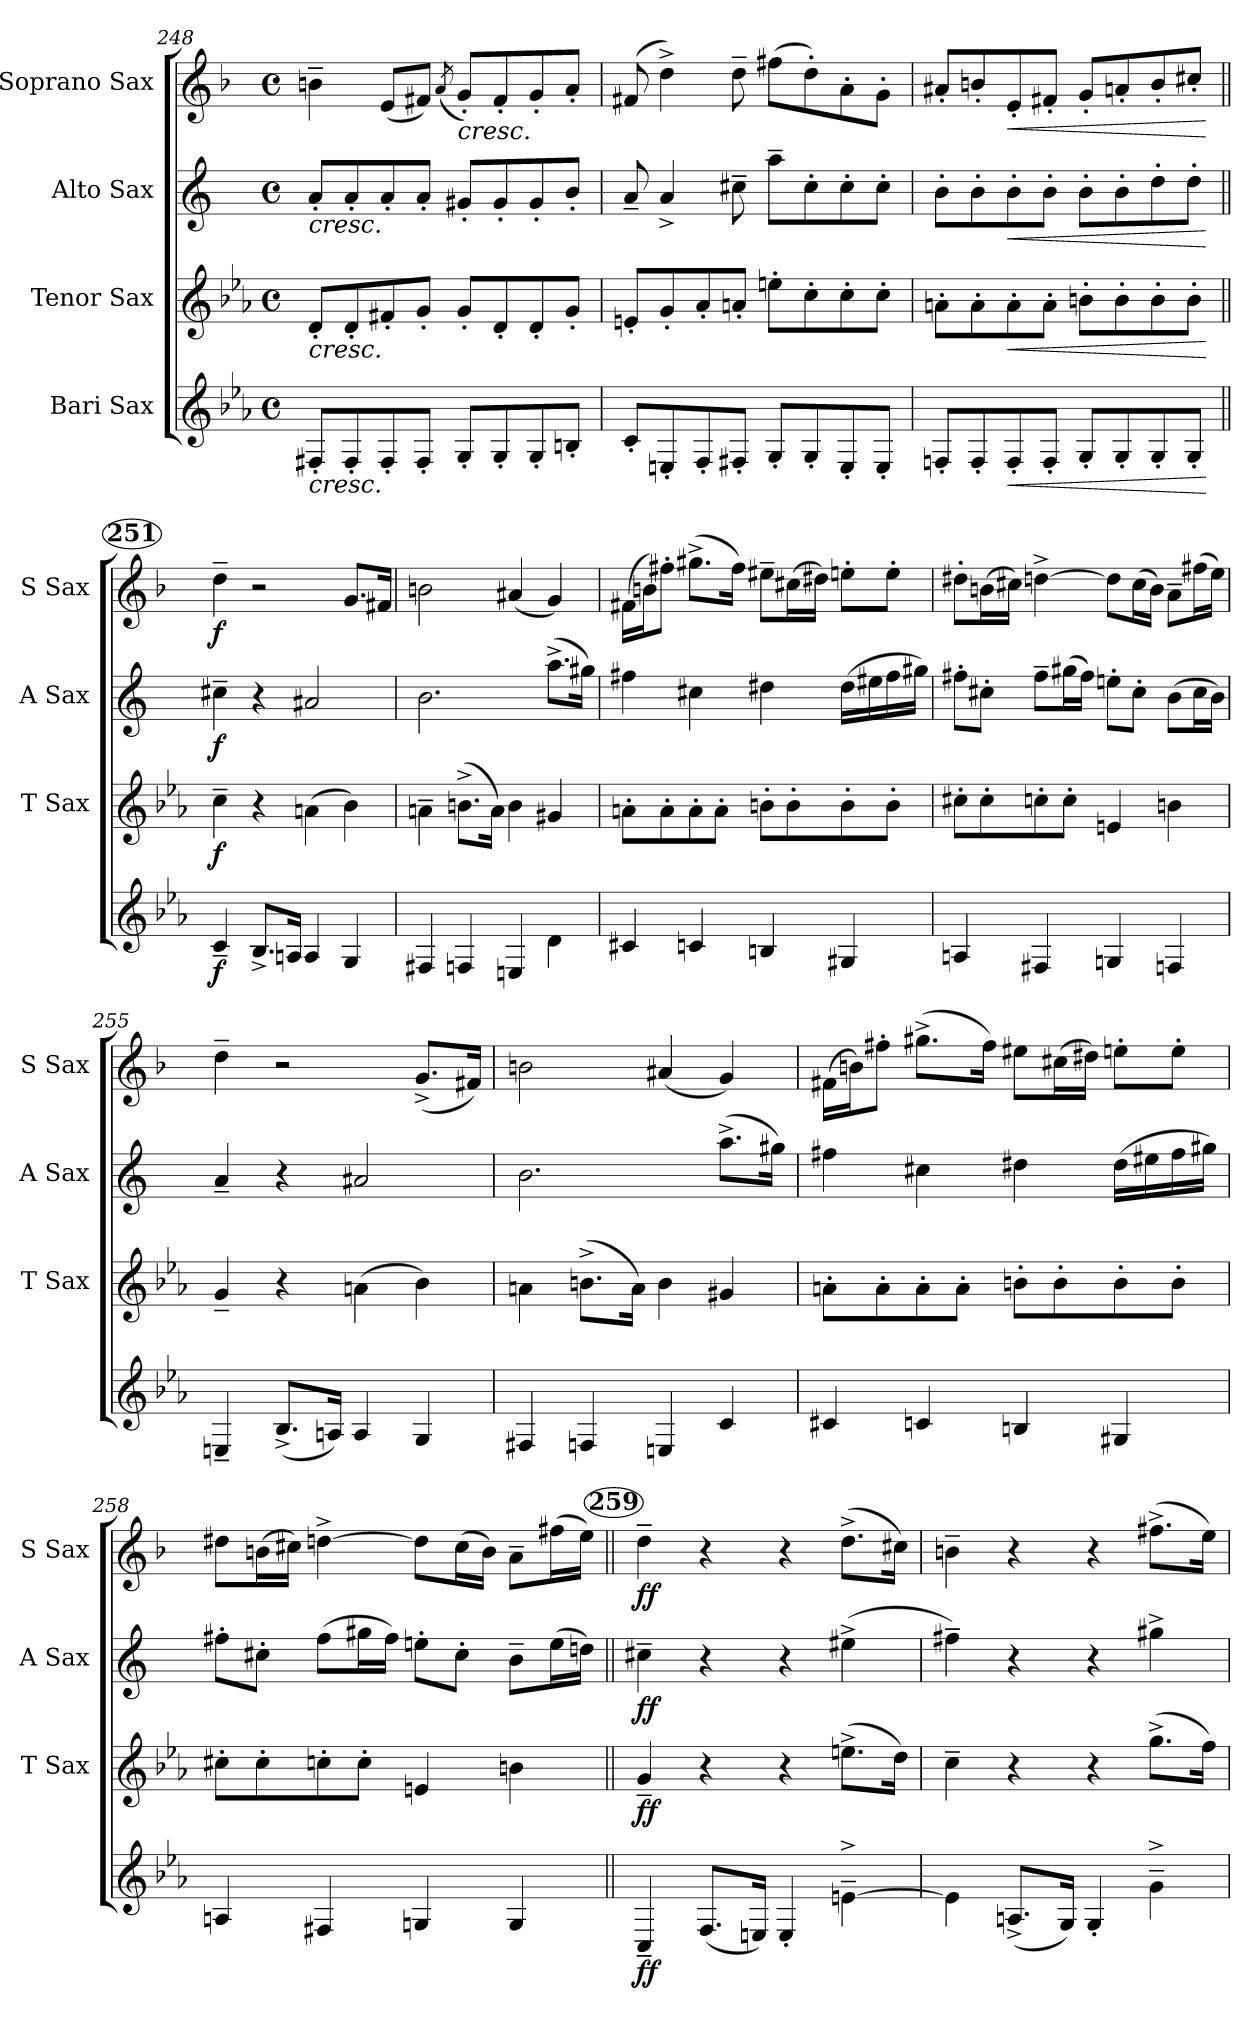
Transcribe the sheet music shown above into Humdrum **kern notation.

**kern	**dynam	**kern	**dynam	**kern	**dynam	**kern	**dynam
*part4	*part4	*part3	*part3	*part2	*part2	*part1	*part1
*staff4	*staff4	*staff3	*staff3	*staff2	*staff2	*staff1	*staff1
*I"Bari Sax	*	*I"Tenor Sax	*	*I"Alto Sax	*	*I"Soprano Sax	*
*	*	*I'T Sax	*	*I'A Sax	*	*I'S Sax	*
*clefG2	*	*clefG2	*	*clefG2	*	*clefG2	*
*ITrd12c21	*	*ITrd8c14	*	*ITrd5c9	*	*ITrd1c2	*
*k[b-e-a-]	*	*k[b-e-a-]	*	*k[b-e-a-]	*	*k[b-e-a-]	*
*E-:	*	*E-:	*	*E-:	*	*E-:	*
*M4/4	*	*M4/4	*	*M4/4	*	*M4/4	*
*met(c)	*	*met(c)	*	*met(c)	*	*met(c)	*
=248	=248	=248	=248	=248	=248	=248	=248
!	!	!	!	!LO:TX:b:i:t=cresc.	!	!	!
!	!	!LO:TX:b:i:t=cresc.	!	!	!	!	!
!LO:TX:b:i:t=cresc.	!	!	!	!	!	!	!
8FF#X'</L	.	8D'</L	.	8c'</L	.	4an~>\	.
8FF#'</	.	8D'</	.	8c'</	.	.	.
8FF#'</	.	8F#X'</	.	8c'</	.	(<8d/L	.
8FF#'</J	.	8G'</J	.	8c'</J	.	8en/J)	.
.	.	.	.	.	.	(<8qg/	.
!	!	!	!	!	!	!LO:TX:b:i:t=cresc.	!
8GG'</L	.	8G'</L	.	8Bn'</L	.	8f'</L)	.
8GG'</	.	8D'</	.	8B'</	.	8e'</	.
8GG'</	.	8D'</	.	8B'</	.	8f'</	.
8BBn'</J	.	8G'</J	.	8d'</J	.	8g'</J	.
=249	=249	=249	=249	=249	=249	=249	=249
8C'</L	.	8En'</L	.	8c~</	.	(8en/	.
8EEn'</	.	8G'</	.	4c^</	.	4cc^>\)	.
8FF'</	.	8A-'</	.	.	.	.	.
8FF#X'</J	.	8An'</J	.	8en~>\	.	8cc~>\	.
8GG'</L	.	8en'>\L	.	8cc~>\L	.	(>8een\L	.
8GG'</	.	8c'>\	.	8e'>\	.	8cc'>\)	.
8EE'</	.	8c'>\	.	8e'>\	.	8g'>\	.
8EE'</J	.	8c'>\J	.	8e'>\J	.	8f'>\J	.
=250	=250	=250	=250	=250	=250	=250	=250
8FFn'</L	.	8An'>\L	.	8d'>\L	.	8g#X'</L	.
8FF'</	.	8A'>\	.	8d'>\	.	8an'</	.
!	!LO:HP:b	!	!LO:HP:b	!	!LO:HP:b	!	!LO:HP:b
8FF'</	<	8A'>\	<	8d'>\	<	8d'</	<
8FF'</J	.	8A'>\J	.	8d'>\J	.	8en'</J	.
8GG'</L	.	8Bn'>\L	.	8d'>\L	.	8f'</L	.
8GG'</	.	8B'>\	.	8d'>\	.	8gn'</	.
8GG'</	.	8B'>\	.	8f'>\	.	8a'</	.
8GG'</J	.	8B'>\J	.	8f'>\J	.	8bn'</J	.
.	[	.	[	.	[	.	[
!!LO:REH:place=s1:a:B:enc=circle:fs=10:t=251
=251||	=251||	=251||	=251||	=251||	=251||	=251||	=251||
!	!LO:DY:b	!	!LO:DY:b	!	!LO:DY:b	!	!LO:DY:b
4C~</	f	4c~>\	f	4en~>\	f	4cc~>\	f
8.BB-^</L	.	4r	.	4r	.	2r	.
16AAn/Jk	.	.	.	.	.	.	.
4AA</	.	(>4An\	.	2c#X/	.	.	.
4GG</	.	4B-\)	.	.	.	8.f/L	.
.	.	.	.	.	.	16en/Jk	.
=252	=252	=252	=252	=252	=252	=252	=252
4FF#X</	.	4An~>\	.	2.d\	.	2an\	.
4FFn</	.	(>8.Bn^>\L	.	.	.	.	.
.	.	16A\Jk)	.	.	.	.	.
4EEn</	.	4B>\	.	.	.	(<4g#X/	.
4D>\	.	4G#X</	.	(>8.cc^>\L	.	4f/)	.
.	.	.	.	16bn\Jk)	.	.	.
!!LO:LB:g=z
=253	=253	=253	=253	=253	=253	=253	=253
4C#X</	.	8An'>\L	.	4an>\	.	(>16en\LL	.
.	.	.	.	.	.	16an\J)	.
.	.	8A'>\	.	.	.	8een'>\J	.
4Cn</	.	8A'>\	.	4en>\	.	(>8.ff#X^>\L	.
.	.	8A'>\J	.	.	.	.	.
.	.	.	.	.	.	16ee\Jk)	.
4BBn</	.	8Bn'>\L	.	4f#X>\	.	8dd#X~>\L	.
.	.	8B'>\	.	.	.	(>16bn\L	.
.	.	.	.	.	.	16cc#X\JJ)	.
4GG#X</	.	8B'>\	.	(>16f#\LL	.	8ddn'>\L	.
.	.	.	.	16g#X\	.	.	.
.	.	8B'>\J	.	16a\	.	8dd'>\J	.
.	.	.	.	16bn\JJ)	.	.	.
=254	=254	=254	=254	=254	=254	=254	=254
4AAn</	.	8c#X'>\L	.	8an'>\L	.	8cc#X'>\L	.
.	.	8c#'>\	.	8en'>\J	.	(>16an\L	.
.	.	.	.	.	.	16bn\JJ)	.
4FF#X</	.	8cn'>\	.	8a~>\L	.	[4ccn^>\	.
.	.	8c'>\J	.	(>16bn\L	.	.	.
.	.	.	.	16a\JJ)	.	.	.
4GGn</	.	4En</	.	8gn'>\L	.	8cc\L]	.
.	.	.	.	8e'>\J	.	(>16b\L	.
.	.	.	.	.	.	16a\JJ)	.
4FFn</	.	4Bn>\	.	(>8d\L	.	8g~>\L	.
.	.	.	.	16e\L	.	(>16een\L	.
.	.	.	.	16d\JJ)	.	16dd\JJ)	.
=255	=255	=255	=255	=255	=255	=255	=255
4EEn~</	.	4G~</	.	4c~</	.	4cc~>\	.
(<8.BB-^</L	.	4r	.	4r	.	2r	.
16AAn/Jk)	.	.	.	.	.	.	.
4AA</	.	(>4An\	.	2c#X/	.	.	.
4GG</	.	4B-\)	.	.	.	(<8.f^</L	.
.	.	.	.	.	.	16en/Jk)	.
=256	=256	=256	=256	=256	=256	=256	=256
4FF#X</	.	4An\	.	2.d\	.	2an\	.
4FFn</	.	(>8.Bn^>\L	.	.	.	.	.
.	.	16A\Jk)	.	.	.	.	.
4EEn</	.	4B>\	.	.	.	(<4g#X/	.
4C</	.	4G#X</	.	(>8.cc^>\L	.	4f/)	.
.	.	.	.	16bn\Jk)	.	.	.
=257	=257	=257	=257	=257	=257	=257	=257
4C#X</	.	8An'>\L	.	4an>\	.	(>16en\LL	.
.	.	.	.	.	.	16an\J)	.
.	.	8A'>\	.	.	.	8een'>\J	.
4Cn</	.	8A'>\	.	4en>\	.	(>8.ff#X^>\L	.
.	.	8A'>\J	.	.	.	.	.
.	.	.	.	.	.	16ee\Jk)	.
4BBn</	.	8Bn'>\L	.	4f#X>\	.	8dd#X\L	.
.	.	8B'>\	.	.	.	(>16bn\L	.
.	.	.	.	.	.	16cc#X\JJ)	.
4GG#X</	.	8B'>\	.	(>16f#\LL	.	8ddn'>\L	.
.	.	.	.	16g#X\	.	.	.
.	.	8B'>\J	.	16a\	.	8dd'>\J	.
.	.	.	.	16bn\JJ)	.	.	.
=258	=258	=258	=258	=258	=258	=258	=258
4AAn</	.	8c#X'>\L	.	8an'>\L	.	8cc#X\L	.
.	.	8c#'>\	.	8en'>\J	.	(>16an\L	.
.	.	.	.	.	.	16bn\JJ)	.
4FF#X</	.	8cn'>\	.	(>8a\L	.	[4ccn^>\	.
.	.	8c'>\J	.	16bn\L	.	.	.
.	.	.	.	16a\JJ)	.	.	.
4GGn</	.	4En</	.	8gn'>\L	.	8cc\L]	.
.	.	.	.	8e'>\J	.	(>16b\L	.
.	.	.	.	.	.	16a\JJ)	.
4GG</	.	4Bn>\	.	8d~>\L	.	8g~>\L	.
.	.	.	.	(>16g\L	.	(>16een\L	.
.	.	.	.	16fn\JJ)	.	16dd\JJ)	.
!!LO:PB:g=z
!!LO:REH:place=s1:a:B:enc=circle:fs=10:t=259
=259||	=259||	=259||	=259||	=259||	=259||	=259||	=259||
!	!LO:DY:b	!	!LO:DY:b	!	!LO:DY:b	!	!LO:DY:b
4CC~</	ff	4G~</	ff	4en~>\	ff	4cc~>\	ff
(<8.FF/L	.	4r	.	4r	.	4r	.
16EEn/Jk)	.	.	.	.	.	.	.
4EE'</	.	4r	.	4r	.	4r	.
[4En^>~>\	.	(>8.en^>\L	.	(>4g#X^>\	.	(>8.cc^>\L	.
.	.	16d\Jk)	.	.	.	16bn\Jk)	.
=260	=260	=260	=260	=260	=260	=260	=260
4E\]	.	4c~>\	.	4an~>\)	.	4an~>\	.
(<8.AAn^</L	.	4r	.	4r	.	4r	.
16GG/Jk)	.	.	.	.	.	.	.
4GG'</	.	4r	.	4r	.	4r	.
4G^>~>\	.	(>8.g^>\L	.	4bn^>\	.	(>8.een^>\L	.
.	.	16f\Jk)	.	.	.	16dd\Jk)	.
=	=	=	=	=	=	=	=
*-	*-	*-	*-	*-	*-	*-	*-
